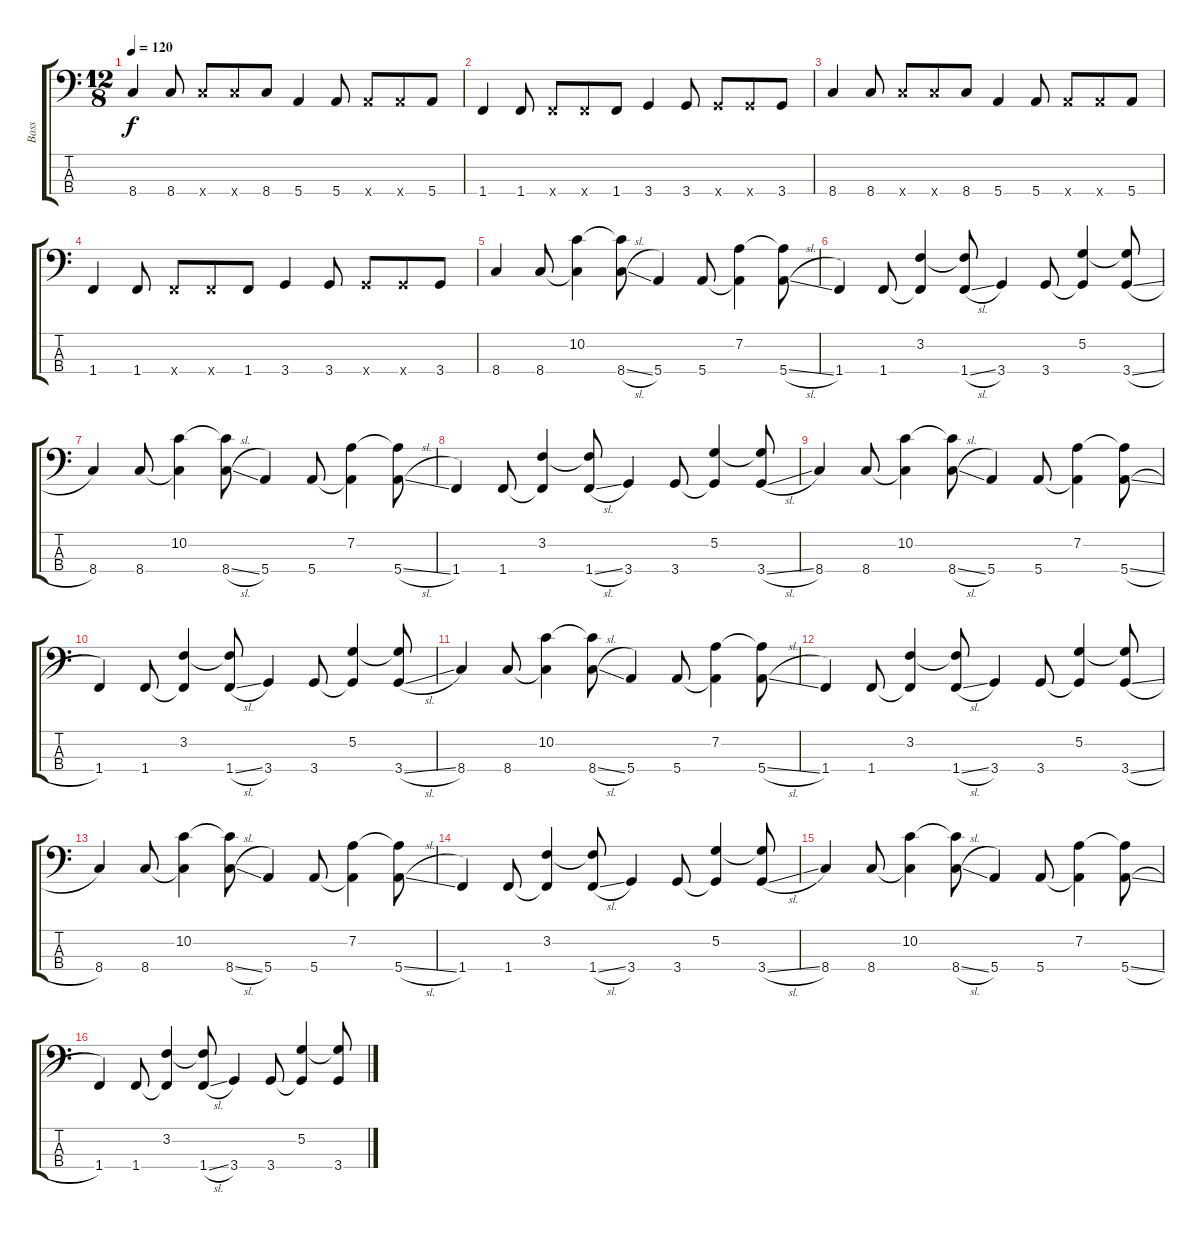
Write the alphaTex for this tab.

\track ("Bass" "Bass") {instrument electricbassfinger}
\staff {score tabs}
\tuning (G2 D2 A1 E1) {hide}
\ts (12 8)
\tempo 120
\clef f4
\ks c
8.4.4{dy f} 8.4.8 8.4{x}.8 8.4{x}.8 8.4.8 5.4.4 5.4.8 5.4{x}.8 5.4{x}.8 5.4.8 |
1.4.4 1.4.8 1.4{x}.8 1.4{x}.8 1.4.8 3.4.4 3.4.8 3.4{x}.8 3.4{x}.8 3.4.8 |
8.4.4 8.4.8 8.4{x}.8 8.4{x}.8 8.4.8 5.4.4 5.4.8 5.4{x}.8 5.4{x}.8 5.4.8 |
1.4.4 1.4.8 1.4{x}.8 1.4{x}.8 1.4.8 3.4.4 3.4.8 3.4{x}.8 3.4{x}.8 3.4.8 |
8.4.4 8.4.8 (10.2 8.4{t}).4 (10.2{t} 8.4{sl}).8 5.4.4 5.4.8 (7.2 5.4{t}).4 (7.2{t} 5.4{sl}).8 |
1.4.4 1.4.8 (3.2 1.4{t}).4 (3.2{t} 1.4{sl}).8 3.4.4 3.4.8 (5.2 3.4{t}).4 (5.2{t} 3.4{sl}).8 |
8.4.4 8.4.8 (10.2 8.4{t}).4 (10.2{t} 8.4{sl}).8 5.4.4 5.4.8 (7.2 5.4{t}).4 (7.2{t} 5.4{sl}).8 |
1.4.4 1.4.8 (3.2 1.4{t}).4 (3.2{t} 1.4{sl}).8 3.4.4 3.4.8 (5.2 3.4{t}).4 (5.2{t} 3.4{sl}).8 |
8.4.4 8.4.8 (10.2 8.4{t}).4 (10.2{t} 8.4{sl}).8 5.4.4 5.4.8 (7.2 5.4{t}).4 (7.2{t} 5.4{sl}).8 |
1.4.4 1.4.8 (3.2 1.4{t}).4 (3.2{t} 1.4{sl}).8 3.4.4 3.4.8 (5.2 3.4{t}).4 (5.2{t} 3.4{sl}).8 |
8.4.4 8.4.8 (10.2 8.4{t}).4 (10.2{t} 8.4{sl}).8 5.4.4 5.4.8 (7.2 5.4{t}).4 (7.2{t} 5.4{sl}).8 |
1.4.4 1.4.8 (3.2 1.4{t}).4 (3.2{t} 1.4{sl}).8 3.4.4 3.4.8 (5.2 3.4{t}).4 (5.2{t} 3.4{sl}).8 |
8.4.4 8.4.8 (10.2 8.4{t}).4 (10.2{t} 8.4{sl}).8 5.4.4 5.4.8 (7.2 5.4{t}).4 (7.2{t} 5.4{sl}).8 |
1.4.4 1.4.8 (3.2 1.4{t}).4 (3.2{t} 1.4{sl}).8 3.4.4 3.4.8 (5.2 3.4{t}).4 (5.2{t} 3.4{sl}).8 |
8.4.4 8.4.8 (10.2 8.4{t}).4 (10.2{t} 8.4{sl}).8 5.4.4 5.4.8 (7.2 5.4{t}).4 (7.2{t} 5.4{sl}).8 |
1.4.4 1.4.8 (3.2 1.4{t}).4 (3.2{t} 1.4{sl}).8 3.4.4 3.4.8 (5.2 3.4{t}).4 (5.2{t} 3.4{sl}).8
